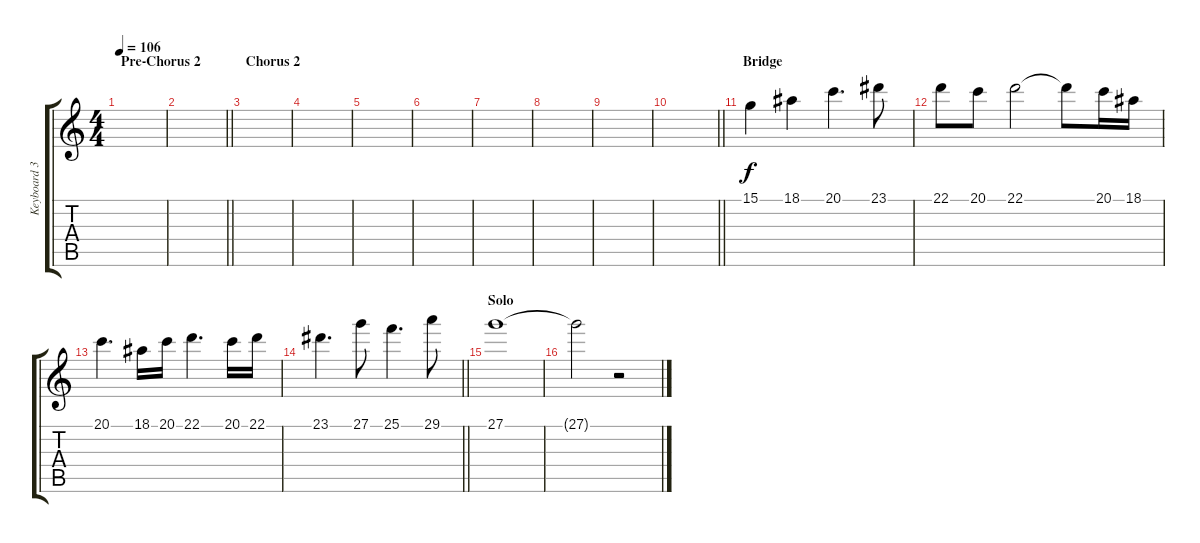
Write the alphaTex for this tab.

\track ("Keyboard 3" "Keyboard 3") {instrument frenchhorn}
\staff {score tabs}
\tuning (E4 B3 G3 D3 A2 E2) {hide}
\ts (4 4)
\section ("" "Pre-Chorus 2")
\tempo 106
\clef g2
\ks c
|
\barLineRight lightlight
|
\section ("" "Chorus 2")
|
|
|
|
|
|
|
\barLineRight lightlight
|
\section ("" "Bridge")
15.1.4{dy f volume 14 instrument stringensemble1} 18.1.4 20.1.4{d} 23.1.8 |
22.1.8 20.1.8 22.1.2 22.1{t}.8 20.1.16 18.1.16 |
20.1.4{d} 18.1.16 20.1.16 22.1.4{d} 20.1.16 22.1.16 |
\barLineRight lightlight
23.1.4{d} 27.1.8 25.1.4{d} 29.1.8 |
\section ("" "Solo")
27.1.1{volume 0} |
27.1{t}.2 r.2
